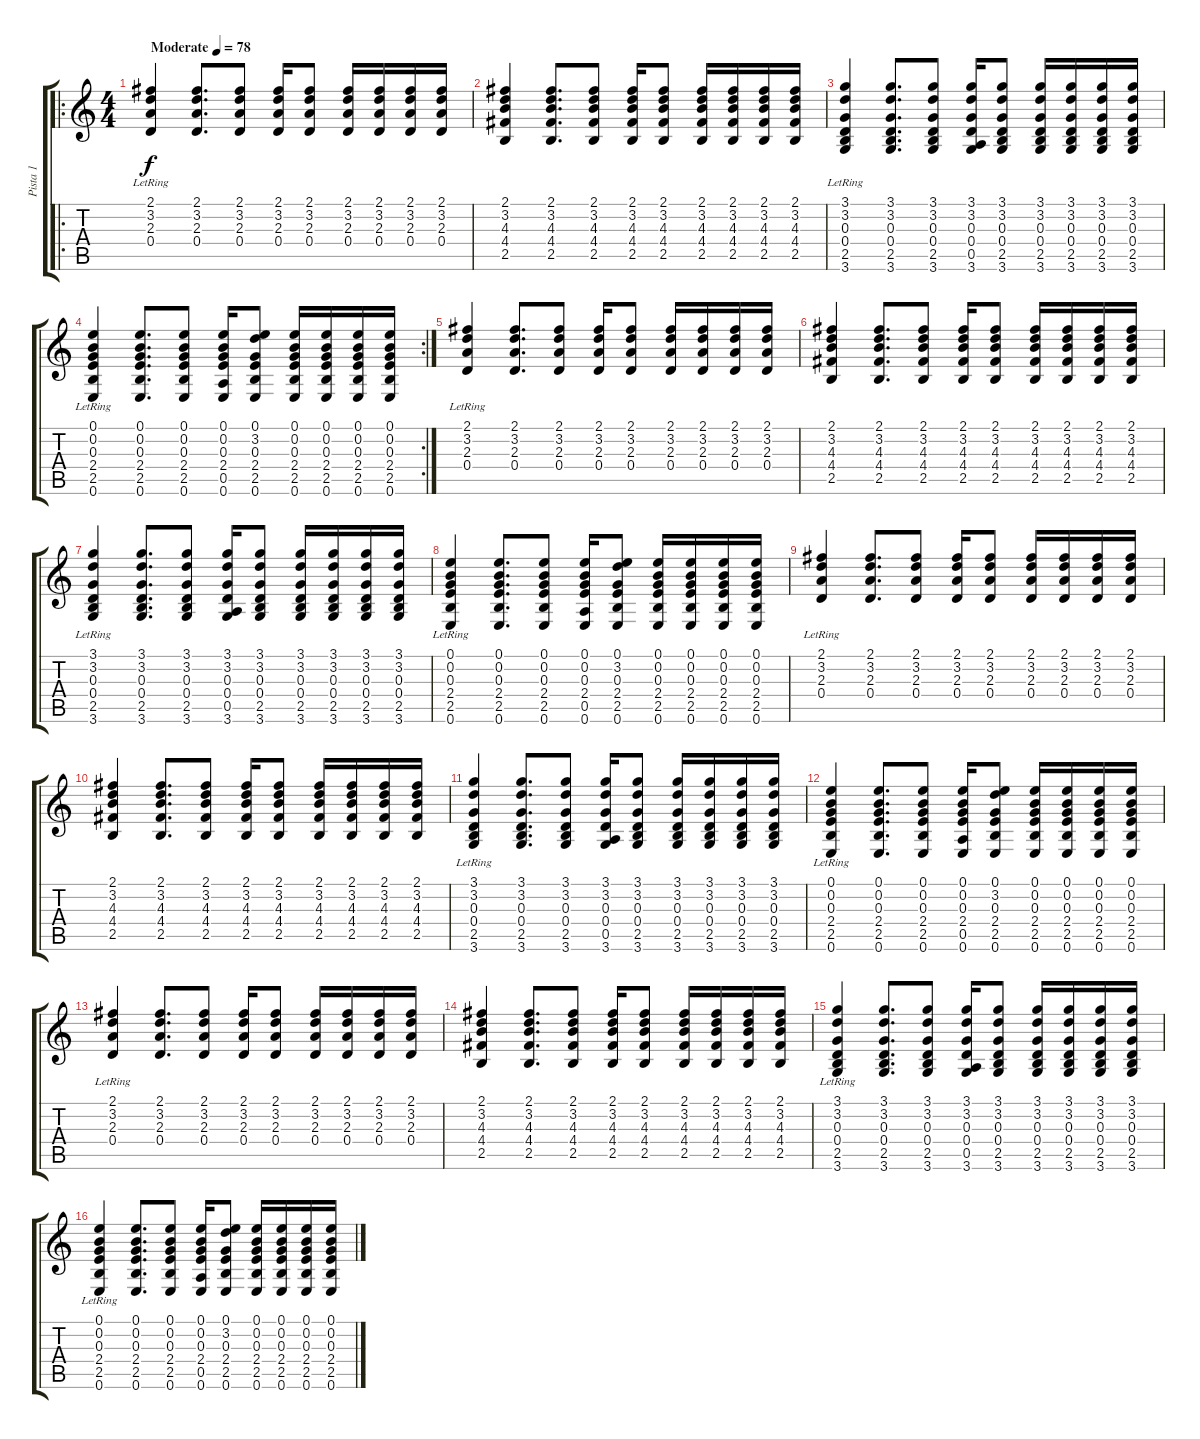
\track ("Pista 1" "Pista 1") {instrument acousticguitarnylon}
\staff {score tabs}
\tuning (E4 B3 G3 D3 A2 E2) {hide}
\ro
\ts (4 4)
\tempo (78 "Moderate")
\clef g2
\ks c
(2.1 3.2 2.3 0.4{lr}).4{dy f instrument acousticguitarnylon} (2.1 3.2 2.3 0.4).8{d} (2.1 3.2 2.3 0.4).8 (2.1 3.2 2.3 0.4).16 (2.1 3.2 2.3 0.4).8 (2.1 3.2 2.3 0.4).16 (2.1 3.2 2.3 0.4).16 (2.1 3.2 2.3 0.4).16 (2.1 3.2 2.3 0.4).16 |
(2.1 3.2 4.3 4.4 2.5).4 (2.1 3.2 4.3 4.4 2.5).8{d} (2.1 3.2 4.3 4.4 2.5).8 (2.1 3.2 4.3 4.4 2.5).16 (2.1 3.2 4.3 4.4 2.5).8 (2.1 3.2 4.3 4.4 2.5).16 (2.1 3.2 4.3 4.4 2.5).16 (2.1 3.2 4.3 4.4 2.5).16 (2.1 3.2 4.3 4.4 2.5).16 |
(3.1 3.2 0.3 0.4{lr} 2.5 3.6).4 (3.1 3.2 0.3 0.4 2.5 3.6).8{d} (3.1 3.2 0.3 0.4 2.5 3.6).8 (3.1 3.2 0.3 0.4 0.5 3.6).16 (3.1 3.2 0.3 0.4 2.5 3.6).8 (3.1 3.2 0.3 0.4 2.5 3.6).16 (3.1 3.2 0.3 0.4 2.5 3.6).16 (3.1 3.2 0.3 0.4 2.5 3.6).16 (3.1 3.2 0.3 0.4 2.5 3.6).16 |
\rc 2
(0.1 0.2 0.3 2.4{lr} 2.5 0.6).4 (0.1 0.2 0.3 2.4 2.5 0.6).8{d} (0.1 0.2 0.3 2.4 2.5 0.6).8 (0.1 0.2 0.3 2.4 0.5 0.6).16 (0.1 3.2 0.3 2.4 2.5 0.6).8 (0.1 0.2 0.3 2.4 2.5 0.6).16 (0.1 0.2 0.3 2.4 2.5 0.6).16 (0.1 0.2 0.3 2.4 2.5 0.6).16 (0.1 0.2 0.3 2.4 2.5 0.6).16 |
(2.1 3.2 2.3 0.4{lr}).4 (2.1 3.2 2.3 0.4).8{d} (2.1 3.2 2.3 0.4).8 (2.1 3.2 2.3 0.4).16 (2.1 3.2 2.3 0.4).8 (2.1 3.2 2.3 0.4).16 (2.1 3.2 2.3 0.4).16 (2.1 3.2 2.3 0.4).16 (2.1 3.2 2.3 0.4).16 |
(2.1 3.2 4.3 4.4 2.5).4 (2.1 3.2 4.3 4.4 2.5).8{d} (2.1 3.2 4.3 4.4 2.5).8 (2.1 3.2 4.3 4.4 2.5).16 (2.1 3.2 4.3 4.4 2.5).8 (2.1 3.2 4.3 4.4 2.5).16 (2.1 3.2 4.3 4.4 2.5).16 (2.1 3.2 4.3 4.4 2.5).16 (2.1 3.2 4.3 4.4 2.5).16 |
(3.1 3.2 0.3 0.4{lr} 2.5 3.6).4 (3.1 3.2 0.3 0.4 2.5 3.6).8{d} (3.1 3.2 0.3 0.4 2.5 3.6).8 (3.1 3.2 0.3 0.4 0.5 3.6).16 (3.1 3.2 0.3 0.4 2.5 3.6).8 (3.1 3.2 0.3 0.4 2.5 3.6).16 (3.1 3.2 0.3 0.4 2.5 3.6).16 (3.1 3.2 0.3 0.4 2.5 3.6).16 (3.1 3.2 0.3 0.4 2.5 3.6).16 |
(0.1 0.2 0.3 2.4{lr} 2.5 0.6).4 (0.1 0.2 0.3 2.4 2.5 0.6).8{d} (0.1 0.2 0.3 2.4 2.5 0.6).8 (0.1 0.2 0.3 2.4 0.5 0.6).16 (0.1 3.2 0.3 2.4 2.5 0.6).8 (0.1 0.2 0.3 2.4 2.5 0.6).16 (0.1 0.2 0.3 2.4 2.5 0.6).16 (0.1 0.2 0.3 2.4 2.5 0.6).16 (0.1 0.2 0.3 2.4 2.5 0.6).16 |
(2.1 3.2 2.3 0.4{lr}).4 (2.1 3.2 2.3 0.4).8{d} (2.1 3.2 2.3 0.4).8 (2.1 3.2 2.3 0.4).16 (2.1 3.2 2.3 0.4).8 (2.1 3.2 2.3 0.4).16 (2.1 3.2 2.3 0.4).16 (2.1 3.2 2.3 0.4).16 (2.1 3.2 2.3 0.4).16 |
(2.1 3.2 4.3 4.4 2.5).4 (2.1 3.2 4.3 4.4 2.5).8{d} (2.1 3.2 4.3 4.4 2.5).8 (2.1 3.2 4.3 4.4 2.5).16 (2.1 3.2 4.3 4.4 2.5).8 (2.1 3.2 4.3 4.4 2.5).16 (2.1 3.2 4.3 4.4 2.5).16 (2.1 3.2 4.3 4.4 2.5).16 (2.1 3.2 4.3 4.4 2.5).16 |
(3.1 3.2 0.3 0.4{lr} 2.5 3.6).4 (3.1 3.2 0.3 0.4 2.5 3.6).8{d} (3.1 3.2 0.3 0.4 2.5 3.6).8 (3.1 3.2 0.3 0.4 0.5 3.6).16 (3.1 3.2 0.3 0.4 2.5 3.6).8 (3.1 3.2 0.3 0.4 2.5 3.6).16 (3.1 3.2 0.3 0.4 2.5 3.6).16 (3.1 3.2 0.3 0.4 2.5 3.6).16 (3.1 3.2 0.3 0.4 2.5 3.6).16 |
(0.1 0.2 0.3 2.4{lr} 2.5 0.6).4 (0.1 0.2 0.3 2.4 2.5 0.6).8{d} (0.1 0.2 0.3 2.4 2.5 0.6).8 (0.1 0.2 0.3 2.4 0.5 0.6).16 (0.1 3.2 0.3 2.4 2.5 0.6).8 (0.1 0.2 0.3 2.4 2.5 0.6).16 (0.1 0.2 0.3 2.4 2.5 0.6).16 (0.1 0.2 0.3 2.4 2.5 0.6).16 (0.1 0.2 0.3 2.4 2.5 0.6).16 |
(2.1 3.2 2.3 0.4{lr}).4 (2.1 3.2 2.3 0.4).8{d} (2.1 3.2 2.3 0.4).8 (2.1 3.2 2.3 0.4).16 (2.1 3.2 2.3 0.4).8 (2.1 3.2 2.3 0.4).16 (2.1 3.2 2.3 0.4).16 (2.1 3.2 2.3 0.4).16 (2.1 3.2 2.3 0.4).16 |
(2.1 3.2 4.3 4.4 2.5).4 (2.1 3.2 4.3 4.4 2.5).8{d} (2.1 3.2 4.3 4.4 2.5).8 (2.1 3.2 4.3 4.4 2.5).16 (2.1 3.2 4.3 4.4 2.5).8 (2.1 3.2 4.3 4.4 2.5).16 (2.1 3.2 4.3 4.4 2.5).16 (2.1 3.2 4.3 4.4 2.5).16 (2.1 3.2 4.3 4.4 2.5).16 |
(3.1 3.2 0.3 0.4{lr} 2.5 3.6).4 (3.1 3.2 0.3 0.4 2.5 3.6).8{d} (3.1 3.2 0.3 0.4 2.5 3.6).8 (3.1 3.2 0.3 0.4 0.5 3.6).16 (3.1 3.2 0.3 0.4 2.5 3.6).8 (3.1 3.2 0.3 0.4 2.5 3.6).16 (3.1 3.2 0.3 0.4 2.5 3.6).16 (3.1 3.2 0.3 0.4 2.5 3.6).16 (3.1 3.2 0.3 0.4 2.5 3.6).16 |
(0.1 0.2 0.3 2.4{lr} 2.5 0.6).4 (0.1 0.2 0.3 2.4 2.5 0.6).8{d} (0.1 0.2 0.3 2.4 2.5 0.6).8 (0.1 0.2 0.3 2.4 0.5 0.6).16 (0.1 3.2 0.3 2.4 2.5 0.6).8 (0.1 0.2 0.3 2.4 2.5 0.6).16 (0.1 0.2 0.3 2.4 2.5 0.6).16 (0.1 0.2 0.3 2.4 2.5 0.6).16 (0.1 0.2 0.3 2.4 2.5 0.6).16
